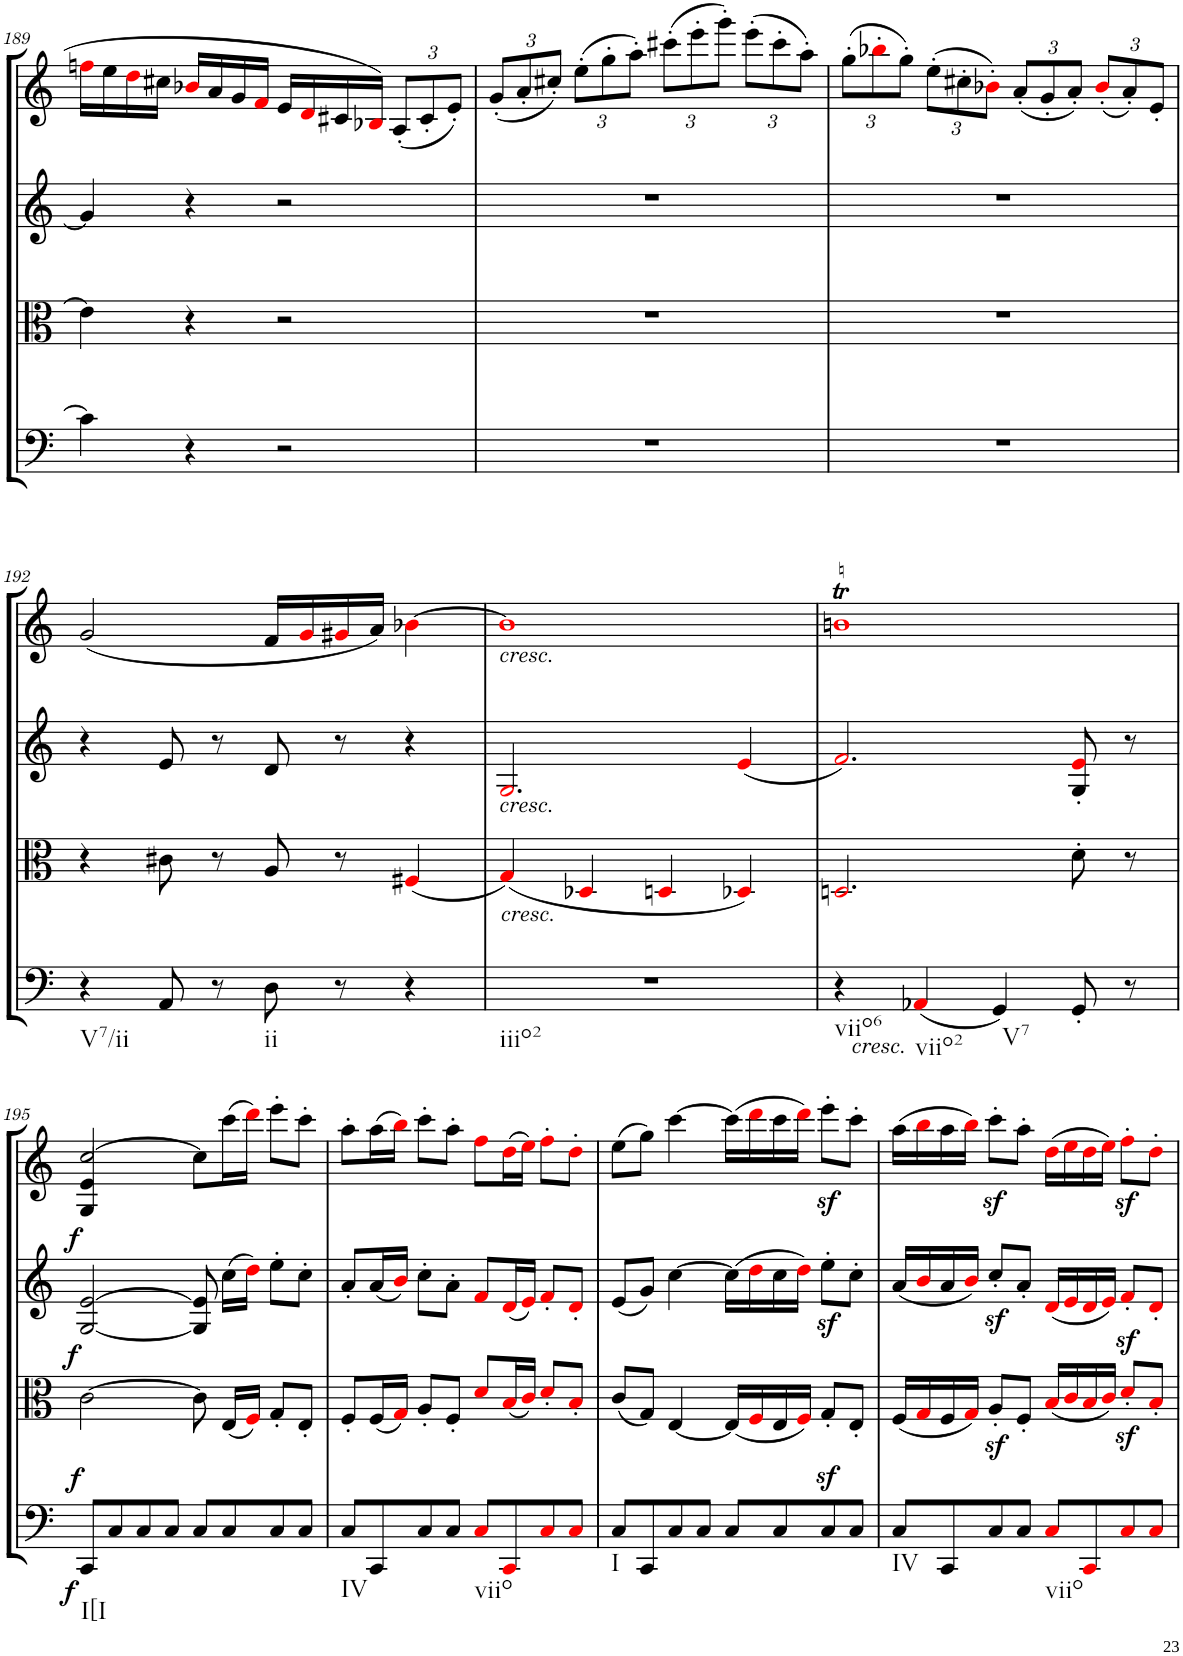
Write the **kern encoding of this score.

**kern	**dynam	**kern	**dynam	**kern	**dynam	**kern
*part4	*part4	*part3	*part3	*part2	*part2	*part1
*staff4	*staff4	*staff3	*staff3	*staff2	*staff2	*staff1
*I"Cello	*	*I"Viola	*	*I"2nd Violin	*	*I"1st Violin
*	*	*I'Vla	*	*I'Vln	*	*I'Vln
!!LO:PB:g=z
*clefF4	*	*clefC3	*	*clefG2	*	*clefG2
*k[]	*	*k[]	*	*k[]	*	*k[]
*M4/4	*	*M4/4	*	*M4/4	*	*M4/4
*met(c)	*	*met(c)	*	*met(c)	*	*met(c)
=189	=189	=189	=189	=189	=189	=189
4c#\]	.	4e\]	.	4g/]	.	16ffni\LL
.	.	.	.	.	.	16ee\
.	.	.	.	.	.	16ddi\
.	.	.	.	.	.	16cc#X\JJ
4r	.	4r	.	4r	.	16b-Xi/LL
.	.	.	.	.	.	16a/
.	.	.	.	.	.	16g/
.	.	.	.	.	.	16fi/JJ
2r	.	2r	.	2r	.	16e/LL
.	.	.	.	.	.	16di/
.	.	.	.	.	.	16c#X/
.	.	.	.	.	.	16B-Xi/JJ
*	*	*	*	*	*	*Xbrackettup
.	.	.	.	.	.	(12A'/L
.	.	.	.	.	.	12c#'/
.	.	.	.	.	.	12e'/J)
=190	=190	=190	=190	=190	=190	=190
1r	.	1r	.	1r	.	(12g'/L
.	.	.	.	.	.	12a'/
.	.	.	.	.	.	12cc#X'/J)
.	.	.	.	.	.	(12ee'\L
.	.	.	.	.	.	12gg'\
.	.	.	.	.	.	12aa'\J)
.	.	.	.	.	.	(12ccc#X'\L
.	.	.	.	.	.	12eee'\
.	.	.	.	.	.	12ggg'\J)
.	.	.	.	.	.	(12eee'\L
.	.	.	.	.	.	12ccc#'\
.	.	.	.	.	.	12aa'\J)
=191	=191	=191	=191	=191	=191	=191
1r	.	1r	.	1r	.	(12gg'\L
.	.	.	.	.	.	12bb-X'i\
.	.	.	.	.	.	12gg'\J)
.	.	.	.	.	.	(12ee'\L
.	.	.	.	.	.	12cc#X'\
.	.	.	.	.	.	12b-X'i\J)
.	.	.	.	.	.	(12a'/L
.	.	.	.	.	.	12g'/
.	.	.	.	.	.	12a'/J)
.	.	.	.	.	.	(12b-'i/L
.	.	.	.	.	.	12a'/)
.	.	.	.	.	.	12e'/J
!!LO:LB:g=z
=192	=192	=192	=192	=192	=192	=192
!LO:TX:b:t=V7/ii	!	!	!	!	!	!
4r	.	4r	.	4r	.	(2g/
8AA/	.	8c#X\	.	8e/	.	.
8r	.	8r	.	8r	.	.
!LO:TX:b:t=ii	!	!	!	!	!	!
8D\	.	8A/	.	8d/	.	16f/LL
.	.	.	.	.	.	16gi/
8r	.	8r	.	8r	.	16g#Xi/
.	.	.	.	.	.	16a/JJ)
4r	.	(4F#Xi/	.	4r	.	[4b-Xi\
=193	=193	=193	=193	=193	=193	=193
!	!	!	!	!	!	!LO:TX:b:i:t=cresc.
!	!	!	!	!LO:TX:b:i:t=cresc.	!	!
!	!	!LO:TX:b:i:t=cresc.	!	!	!	!
!LO:TX:b:t=iiio2	!	!	!	!	!	!
1r	.	(4Gi/)	.	2.Gi/	.	1b-i]
.	.	4D-Xi/	.	.	.	.
.	.	4Dni/	.	.	.	.
.	.	4D-Xi/)	.	(4ei/	.	.
!LO:TX:b:i:t=cresc.	!	!	!	!	!	!
=194	=194	=194	=194	=194	=194	=194
!LO:TX:b:t=viio6	!	!	!	!	!	!
4r	.	2.Dni/	.	2.fi/)	.	1bnti
!LO:TX:b:t=viio2	!	!	!	!	!	!
(4AA-Xi/	.	.	.	.	.	.
!LO:TX:b:t=V7	!	!	!	!	!	!
4GG/)	.	.	.	.	.	.
8GG'/	.	8d'\	.	8G/' 8ei/'	.	.
8r	.	8r	.	8r	.	.
!!LO:LB:g=z
=195	=195	=195	=195	=195	=195	=195
*	*	*	*	*	*	*^
!LO:TX:b:t=I[I	!	!	!	!	!	!	!
!	!LO:DY:b	!	!	!	!	!	!
!	!LO:DY:n=1:a	!	!LO:DY:a	!	!LO:DY:a	!	!
8CC/L	f f	[2c\	f	[2G/ [2e/	f	[>2cc/	4G/ 4e/
8C/	.	.	.	.	.	.	.
8C/	.	.	.	.	.	.	2.ryy
8C/J	.	.	.	.	.	.	.
8C/L	.	8c\]	.	8G/] 8e/]	.	8cc\L]	.
8C/	.	(16E/LL	.	(16cc\LL	.	(>16ccc\L	.
.	.	16Fi/JJ)	.	16ddi\JJ)	.	16dddi\JJ)	.
8C/	.	8G'/L	.	8ee'\L	.	8eee'\L	.
8C/J	.	8E'/J	.	8cc'\J	.	8ccc'\J	.
*	*	*	*	*	*	*v	*v
=196	=196	=196	=196	=196	=196	=196
!LO:TX:b:t=IV	!	!	!	!	!	!
8C/L	.	8F'/L	.	8a'/L	.	8aa'\L
8CC/	.	(16F/L	.	(16a/L	.	(16aa\L
.	.	16Gi/JJ)	.	16bi/JJ)	.	16bbi\JJ)
8C/	.	8A'/L	.	8cc'\L	.	8ccc'\L
8C/J	.	8F'/J	.	8a'\J	.	8aa'\J
!LO:TX:b:t=viio	!	!	!	!	!	!
8Ci/L	.	8di/L	.	8fi/L	.	8ffi\L
8CCi/	.	(16Bi/L	.	(16di/L	.	(16ddi\L
.	.	16ci/JJ)	.	16ei/JJ)	.	16eei\JJ)
8Ci/	.	8d'i/L	.	8f'i/L	.	8ff'i\L
8Ci/J	.	8B'i/J	.	8d'i/J	.	8dd'i\J
=197	=197	=197	=197	=197	=197	=197
!LO:TX:b:t=I	!	!	!	!	!	!
8C/L	.	(8c/L	.	(8e/L	.	(8ee\L
8CC/	.	8G/J)	.	8g/J)	.	8gg\J)
8C/	.	[4E/	.	[4cc\	.	[4ccc\
8C/J	.	.	.	.	.	.
8C/L	.	(16E/LL]	.	(16cc\LL]	.	(16ccc\LL]
.	.	16Fi/	.	16ddi\	.	16dddi\
8C/	.	16E/	.	16cc\	.	16ccc\
.	.	16Fi/JJ)	.	16ddi\JJ)	.	16dddi\JJ)
8Cz>/	.	8G'/L	.	8eez<'\L	.	8eeez<'\L
8C/J	.	8E'/J	.	8cc'\J	.	8ccc'\J
=198	=198	=198	=198	=198	=198	=198
!LO:TX:b:t=IV	!	!	!	!	!	!
8C/L	.	(16F/LL	.	(16a/LL	.	(16aa\LL
.	.	16Gi/	.	16bi/	.	16bbi\
8CC/	.	16F/	.	16a/	.	16aa\
.	.	16Gi/JJ)	.	16bi/JJ)	.	16bbi\JJ)
8C/	.	8Az<'/L	.	8ccz<'/L	.	8cccz<'\L
8C/J	.	8F'/J	.	8a'/J	.	8aa'\J
!LO:TX:b:t=viio	!	!	!	!	!	!
8Ci/L	.	(16Bi/LL	.	(16di/LL	.	(16ddi\LL
.	.	16ci/	.	16ei/	.	16eei\
8CCi/	.	16Bi/	.	16di/	.	16ddi\
.	.	16ci/JJ)	.	16ei/JJ)	.	16eei\JJ)
8Ci/	.	8dz>'i/L	.	8f'i/L	.	8ffz<'i\L
8Ci/J	.	8B'i/J	.	8d'i/J	.	8dd'i\J
=	=	=	=	=	=	=
*-	*-	*-	*-	*-	*-	*-
